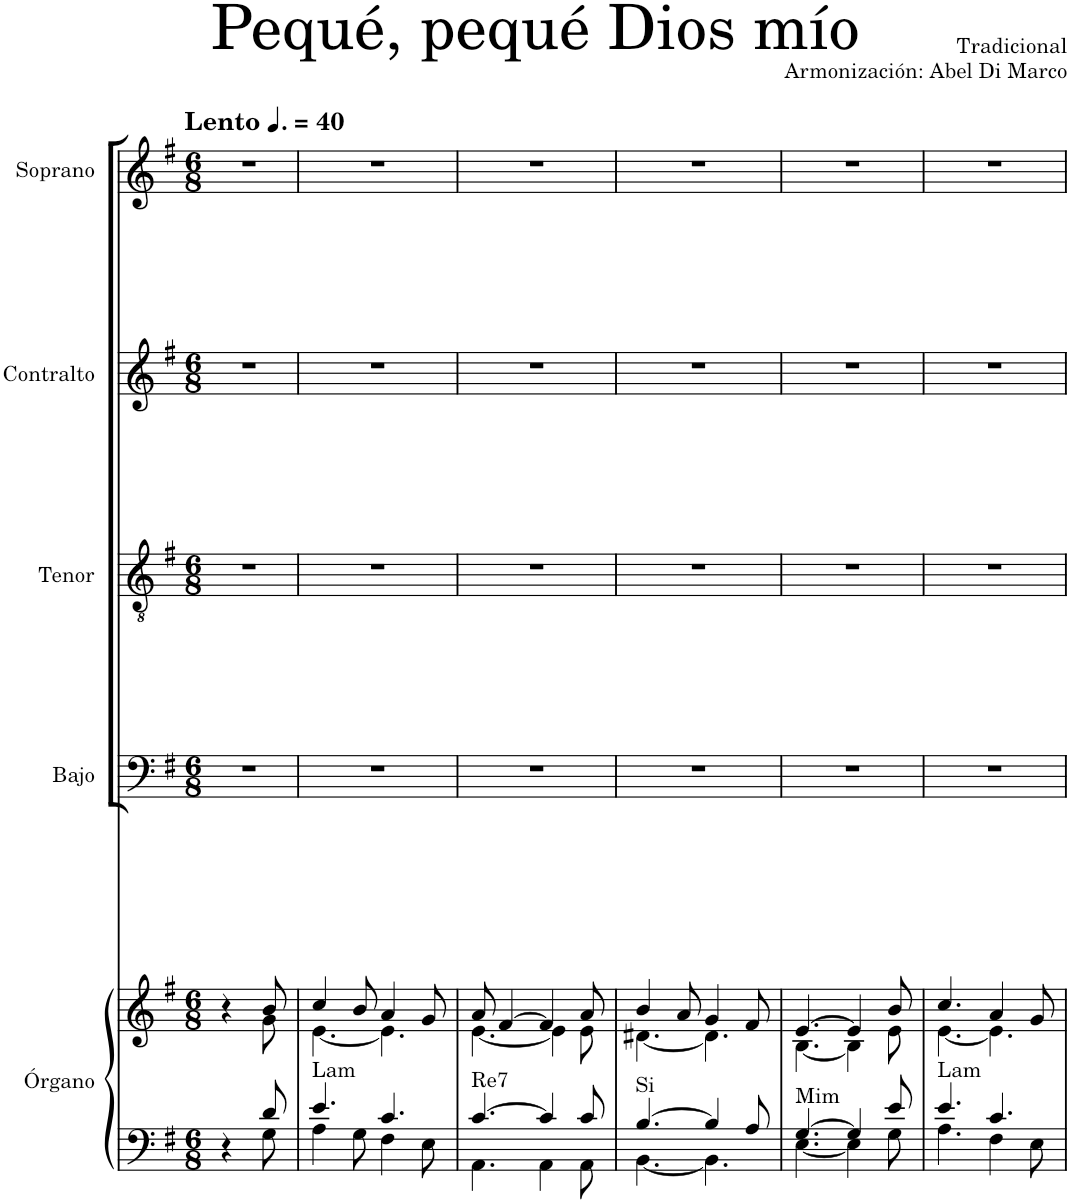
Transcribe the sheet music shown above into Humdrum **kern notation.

**kern	**kern	**harte	**kern	**kern	**kern	**kern
*part5	*part5	*part5	*part4	*part3	*part2	*part1
*staff6	*staff5	*	*staff4	*staff3	*staff2	*staff1
*I"Órgano	*	*	*I"Bajo	*I"Tenor	*I"Contralto	*I"Soprano
*	*	*	*I'B.	*I'T.	*I'C.	*I'S.
*clefF4	*clefG2	*	*clefF4	*clefGv2	*clefG2	*clefG2
*k[f#]	*k[f#]	*	*k[f#]	*k[f#]	*k[f#]	*k[f#]
*M6/8	*M6/8	*	*M6/8	*M6/8	*M6/8	*M6/8
*MM60	*MM60	*	*MM60	*MM60	*MM60	*MM60
=1	=1	=1	=1	=1	=1	=1
*^	*^	*	*	*	*	*
!	!	!	!	!	!	!	!	!LO:TX:a:B:t=Lento
4r	4ryy	4r	4ryy	.	2.r	2.r	2.r	2.r
8d/	8G\	8b/	8g\	.	.	.	.	.
4.ryy	4.ryy	4.ryy	4.ryy	.	.	.	.	.
=2	=2	=2	=2	=2	=2	=2	=2	=2
!	!	!	!	!LO:H:kt=Lam	!	!	!	!
4.e/	4A\	4cc/	[4.e\	N	2.r	2.r	2.r	2.r
.	8G\	8b/	.	.	.	.	.	.
4.c/	4F#\	4a/	4.e\]	.	.	.	.	.
.	8E\	8g/	.	.	.	.	.	.
=3	=3	=3	=3	=3	=3	=3	=3	=3
!	!	!	!	!LO:H:kt=Re7	!	!	!	!
[4.c/	4.AA\	8a/	[4.e\	N	2.r	2.r	2.r	2.r
.	.	[4f#/	.	.	.	.	.	.
4c/]	4AA\	4f#/]	4e\]	.	.	.	.	.
8c/	8AA\	8a/	8e\	.	.	.	.	.
=4	=4	=4	=4	=4	=4	=4	=4	=4
!	!	!	!	!LO:H:kt=Si	!	!	!	!
[4.B/	[4.BB\	4b/	[4.d#X\	N	2.r	2.r	2.r	2.r
.	.	8a/	.	.	.	.	.	.
4B/]	4.BB\]	4g/	4.d#\]	.	.	.	.	.
8A/	.	8f#/	.	.	.	.	.	.
=5	=5	=5	=5	=5	=5	=5	=5	=5
!	!	!	!	!LO:H:kt=Mim	!	!	!	!
[4.G/	[4.E\	[4.e/	[4.B\	N	2.r	2.r	2.r	2.r
4G/]	4E\]	4e/]	4B\]	.	.	.	.	.
8e/	8G\	8b/	8e\	.	.	.	.	.
=6	=6	=6	=6	=6	=6	=6	=6	=6
!	!	!	!	!LO:H:kt=Lam	!	!	!	!
4.e/	4.A\	4.cc/	[4.e\	N	2.r	2.r	2.r	2.r
4.c/	4F#\	4a/	4.e\]	.	.	.	.	.
.	8E\	8g/	.	.	.	.	.	.
*v	*v	*	*	*	*	*	*	*
*	*v	*v	*	*	*	*	*
=	=	=	=	=	=	=
*-	*-	*-	*-	*-	*-	*-
